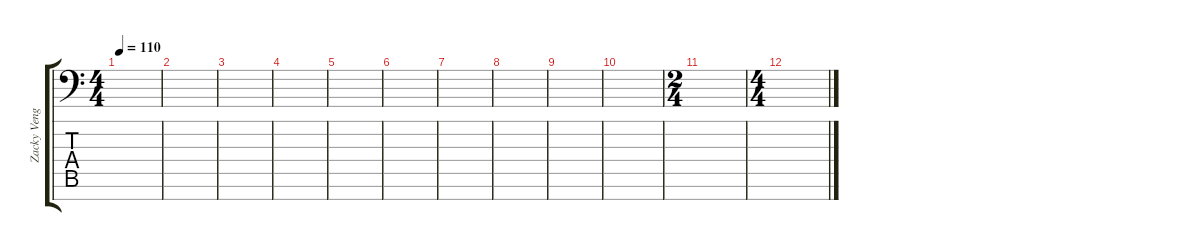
\track ("Zacky Vengeance - Schecter Ven" "Zacky Veng") {instrument overdrivenguitar}
\staff {score tabs}
\tuning (E4 B3 G3 D3 A2 D2 C-1) {hide}
\ts (4 4)
\tempo 110
\clef f4
\ks c
|
|
|
|
|
|
|
|
|
|
\ts (2 4)
|
\ts (4 4)
